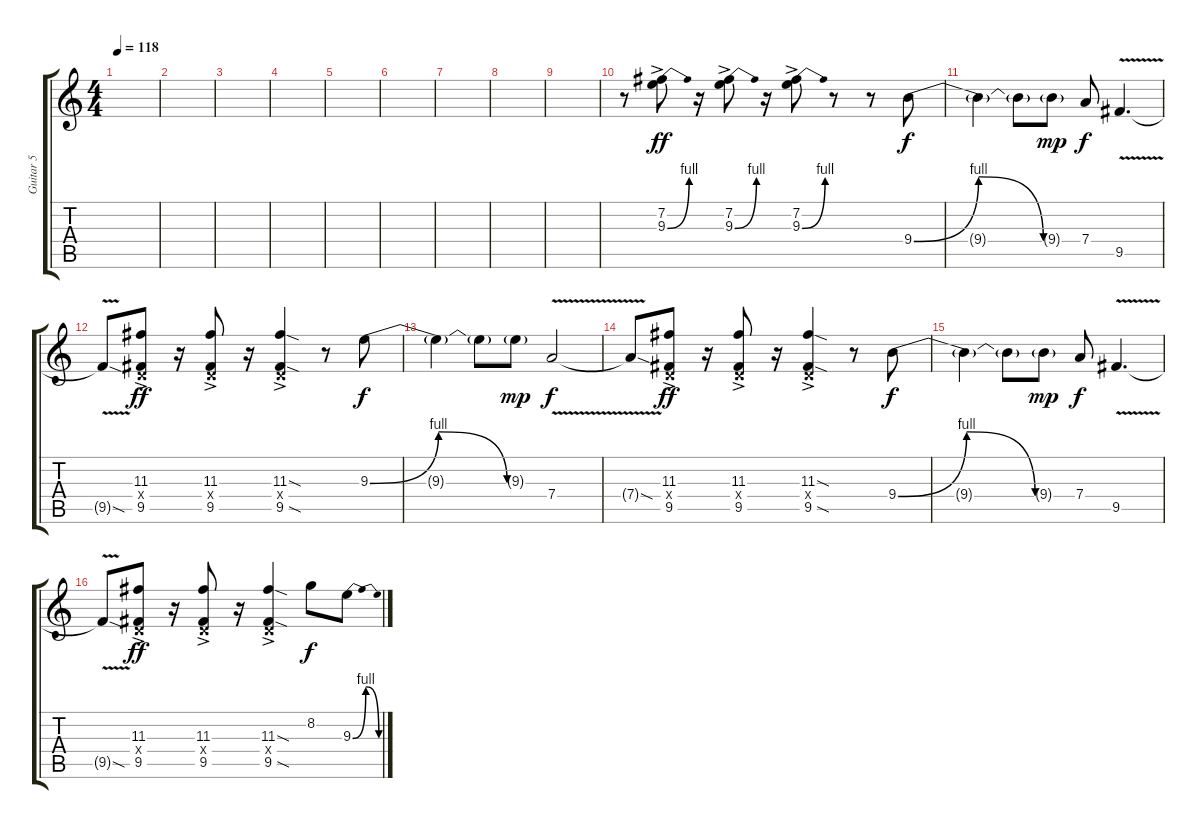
\track ("Guitar 5" "Guitar 5") {instrument distortionguitar}
\staff {score tabs}
\tuning (E4 B3 G3 D3 A2 E2) {hide}
\ts (4 4)
\tempo 118
\clef g2
\ks c
|
|
|
|
|
|
|
|
|
r.8{volume 16} (7.2{ac} 9.3{be (bend 0 0 60 4) ac}).8{dy ff} r.16 (7.2{ac} 9.3{be (bend 0 0 60 4) ac}).8 r.16 (7.2{ac} 9.3{be (bend 0 0 60 4) ac}).8 r.8 r.8 9.4{be (bendrelease 0 0 20 4 40 4 60 0)}.8{dy f} |
9.4{t}.4 9.4{t}.8 9.4{g}.8{dy mp} 7.4.8{dy f} 9.5{v}.4{d} |
9.5{sod t}.8 (11.3{ac} 0.4{x} 9.5{ac}).8{dy ff} r.16 (11.3{ac} 0.4{x} 9.5{ac}).8 r.16 (11.3{sod ac} 0.4{x} 9.5{sod ac}).4 r.8 9.3{be (bendrelease 0 0 20 4 40 4 60 0)}.8{dy f} |
9.3{t}.4 9.3{t}.8 9.3{g}.8{dy mp} 7.4{v}.2{dy f} |
7.4{sod t}.8 (11.3{ac} 0.4{x} 9.5{ac}).8{dy ff} r.16 (11.3{ac} 0.4{x} 9.5{ac}).8 r.16 (11.3{sod ac} 0.4{x} 9.5{sod ac}).4 r.8 9.4{be (bendrelease 0 0 20 4 40 4 60 0)}.8{dy f} |
9.4{t}.4 9.4{t}.8 9.4{g}.8{dy mp} 7.4.8{dy f} 9.5{v}.4{d} |
9.5{sod t}.8 (11.3{ac} 0.4{x} 9.5{ac}).8{dy ff} r.16 (11.3{ac} 0.4{x} 9.5{ac}).8 r.16 (11.3{sod ac} 0.4{x} 9.5{sod ac}).4 8.2.8{dy f} 9.3{be (bendrelease 0 0 11 4 40 4 60 0)}.8
